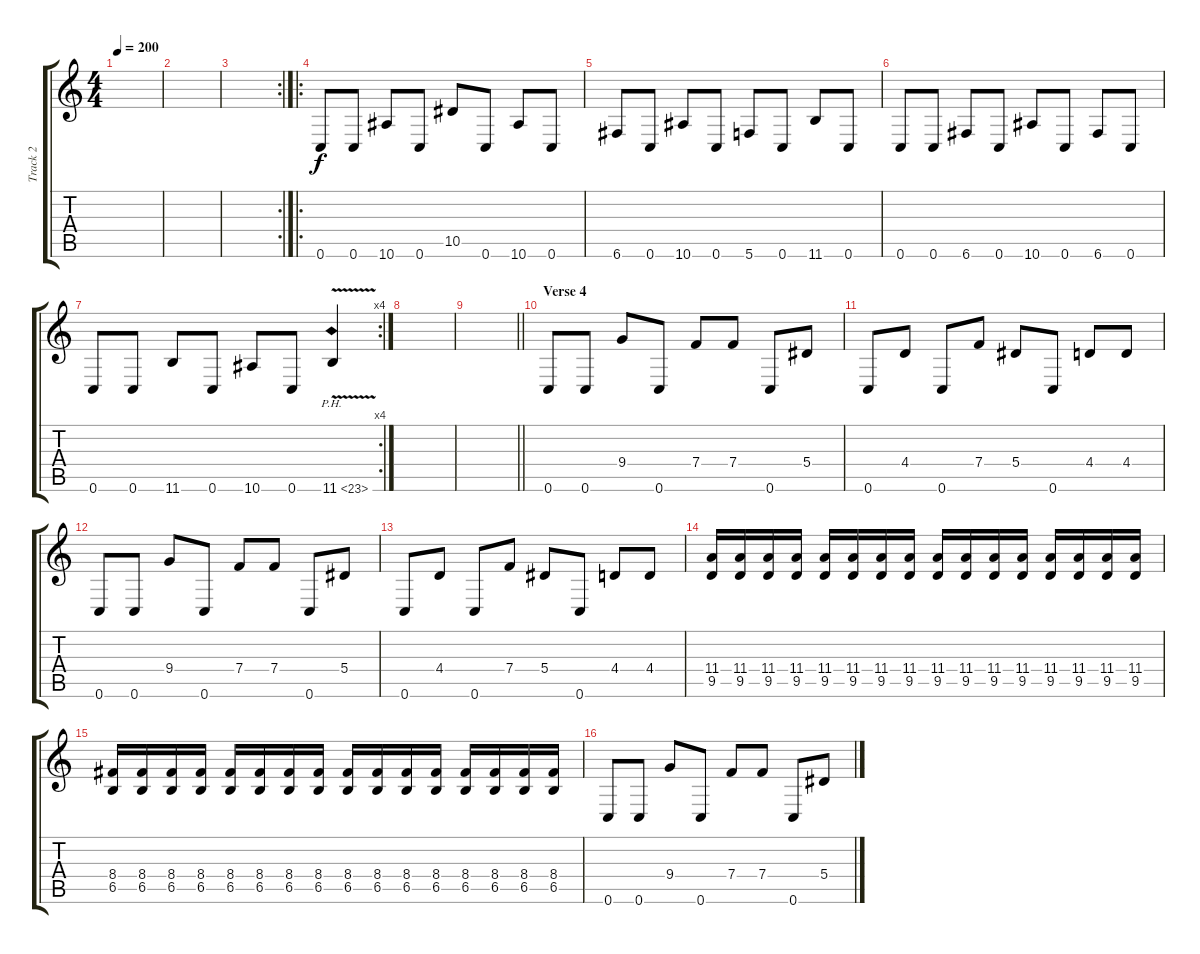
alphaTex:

\track ("Track 2" "Track 2") {instrument overdrivenguitar}
\staff {score tabs}
\tuning (C4 G3 Eb3 Bb2 F2 C2) {hide}
\ts (4 4)
\tempo 200
\clef g2
\ks c
|
|
\rc 2
|
\ro
0.6.8 0.6.8 10.6.8 0.6.8 10.5.8 0.6.8 10.6.8 0.6.8 |
6.6.8 0.6.8 10.6.8 0.6.8 5.6.8 0.6.8 11.6.8 0.6.8 |
0.6.8 0.6.8 6.6.8 0.6.8 10.6.8 0.6.8 6.6.8 0.6.8 |
\rc 4
0.6.8 0.6.8 11.6.8 0.6.8 10.6.8 0.6.8 11.6{ph 12 v}.4 |
|
\barLineRight lightlight
|
\section ("" "Verse 4")
0.6.8 0.6.8 9.4.8 0.6.8 7.4.8 7.4.8 0.6.8 5.4.8 |
0.6.8 4.4.8 0.6.8 7.4.8 5.4.8 0.6.8 4.4.8 4.4.8 |
0.6.8 0.6.8 9.4.8 0.6.8 7.4.8 7.4.8 0.6.8 5.4.8 |
0.6.8 4.4.8 0.6.8 7.4.8 5.4.8 0.6.8 4.4.8 4.4.8 |
(11.4 9.5).16 (11.4 9.5).16 (11.4 9.5).16 (11.4 9.5).16 (11.4 9.5).16 (11.4 9.5).16 (11.4 9.5).16 (11.4 9.5).16 (11.4 9.5).16 (11.4 9.5).16 (11.4 9.5).16 (11.4 9.5).16 (11.4 9.5).16 (11.4 9.5).16 (11.4 9.5).16 (11.4 9.5).16 |
(8.4 6.5).16 (8.4 6.5).16 (8.4 6.5).16 (8.4 6.5).16 (8.4 6.5).16 (8.4 6.5).16 (8.4 6.5).16 (8.4 6.5).16 (8.4 6.5).16 (8.4 6.5).16 (8.4 6.5).16 (8.4 6.5).16 (8.4 6.5).16 (8.4 6.5).16 (8.4 6.5).16 (8.4 6.5).16 |
0.6.8 0.6.8 9.4.8 0.6.8 7.4.8 7.4.8 0.6.8 5.4.8
